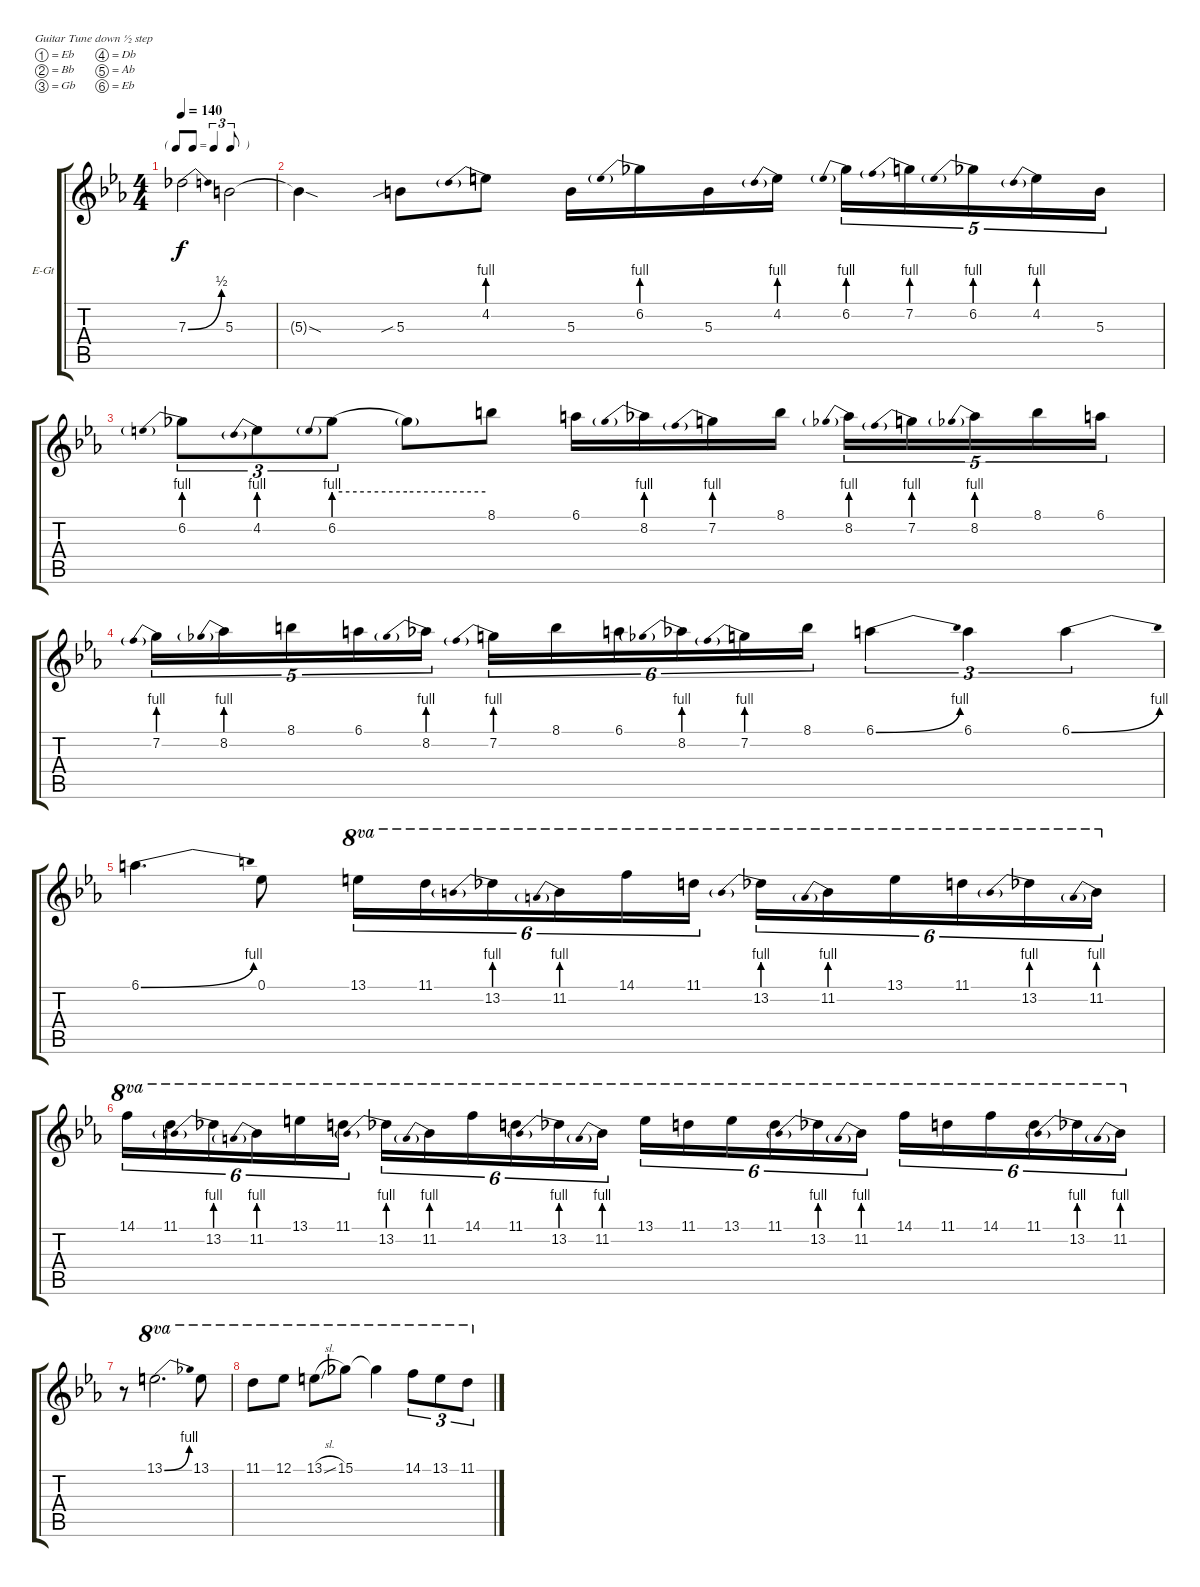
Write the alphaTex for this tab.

\bracketExtendMode groupsimilarinstruments
\firstSystemTrackNameOrientation horizontal
\otherSystemsTrackNameOrientation horizontal
\track ("Overdrive" "E-Gt") {instrument overdrivenguitar}
\staff {score tabs}
\tuning (Eb4 Bb3 Gb3 Db3 Ab2 Eb2)
\ts (4 4)
\tf triplet8th
\tempo 140
\clef g2
\ks eb
7.3{be (bend 0 0 60 2)}.2{dy f} 5.3.2 |
5.3{sod t}.4 5.3{sib}.8 4.2{be (prebend 0 4 60 4)}.8 5.3.16 6.2{be (prebend 0 4 60 4)}.16 5.3.16 4.2{be (prebend 0 4 60 4)}.16 6.2{be (prebend 0 4 60 4)}.16{tu (5 4)} 7.2{be (prebend 0 4 60 4)}.16{tu (5 4)} 6.2{be (prebend 0 4 60 4)}.16{tu (5 4)} 4.2{be (prebend 0 4 60 4)}.16{tu (5 4)} 5.3.16{tu (5 4)} |
6.2{be (prebend 0 4 60 4)}.8{tu (3 2)} 4.2{be (prebend 0 4 60 4)}.8{tu (3 2)} 6.2{be (prebend 0 4 60 4)}.8{tu (3 2)} 6.2{be (hold 0 4 60 4) t}.8 8.1.8 6.1.16 8.2{be (prebend 0 4 60 4)}.16 7.2{be (prebend 0 4 60 4)}.16 8.1.16 8.2{be (prebend 0 4 60 4)}.16{tu (5 4)} 7.2{be (prebend 0 4 60 4)}.16{tu (5 4)} 8.2{be (prebend 0 4 60 4)}.16{tu (5 4)} 8.1.16{tu (5 4)} 6.1.16{tu (5 4)} |
7.2{be (prebend 0 4 60 4)}.16{tu (5 4)} 8.2{be (prebend 0 4 60 4)}.16{tu (5 4)} 8.1.16{tu (5 4)} 6.1.16{tu (5 4)} 8.2{be (prebend 0 4 60 4)}.16{tu (5 4)} 7.2{be (prebend 0 4 60 4)}.16{tu (6 4)} 8.1.16{tu (6 4)} 6.1.16{tu (6 4)} 8.2{be (prebend 0 4 60 4)}.16{tu (6 4)} 7.2{be (prebend 0 4 60 4)}.16{tu (6 4)} 8.1.16{tu (6 4)} 6.1{be (bend 0 0 60 4)}.4{tu (3 2)} 6.1.4{tu (3 2)} 6.1{be (bend 0 0 60 4)}.4{tu (3 2)} |
6.1{be (bend 0 0 60 4)}.4{d} 0.1.8 13.1.16{tu (6 4) ot 8va} 11.1.16{tu (6 4) ot 8va} 13.2{be (prebend 0 4 60 4)}.16{tu (6 4) ot 8va} 11.2{be (prebend 0 4 60 4)}.16{tu (6 4) ot 8va} 14.1.16{tu (6 4) ot 8va} 11.1.16{tu (6 4) ot 8va} 13.2{be (prebend 0 4 60 4)}.16{tu (6 4) ot 8va} 11.2{be (prebend 0 4 60 4)}.16{tu (6 4) ot 8va} 13.1.16{tu (6 4) ot 8va} 11.1.16{tu (6 4) ot 8va} 13.2{be (prebend 0 4 60 4)}.16{tu (6 4) ot 8va} 11.2{be (prebend 0 4 60 4)}.16{tu (6 4) ot 8va} |
14.1.16{tu (6 4) ot 8va} 11.1.16{tu (6 4) ot 8va} 13.2{be (prebend 0 4 60 4)}.16{tu (6 4) ot 8va} 11.2{be (prebend 0 4 60 4)}.16{tu (6 4) ot 8va} 13.1.16{tu (6 4) ot 8va} 11.1.16{tu (6 4) ot 8va} 13.2{be (prebend 0 4 60 4)}.16{tu (6 4) ot 8va} 11.2{be (prebend 0 4 60 4)}.16{tu (6 4) ot 8va} 14.1.16{tu (6 4) ot 8va} 11.1.16{tu (6 4) ot 8va} 13.2{be (prebend 0 4 60 4)}.16{tu (6 4) ot 8va} 11.2{be (prebend 0 4 60 4)}.16{tu (6 4) ot 8va} 13.1.16{tu (6 4) ot 8va} 11.1.16{tu (6 4) ot 8va} 13.1.16{tu (6 4) ot 8va} 11.1.16{tu (6 4) ot 8va} 13.2{be (prebend 0 4 60 4)}.16{tu (6 4) ot 8va} 11.2{be (prebend 0 4 60 4)}.16{tu (6 4) ot 8va} 14.1.16{tu (6 4) ot 8va} 11.1.16{tu (6 4) ot 8va} 14.1.16{tu (6 4) ot 8va} 11.1.16{tu (6 4) ot 8va} 13.2{be (prebend 0 4 60 4)}.16{tu (6 4) ot 8va} 11.2{be (prebend 0 4 60 4)}.16{tu (6 4) ot 8va} |
r.8 13.1{be (bend 0 0 60 4)}.2{d ot 8va} 13.1.8{ot 8va} |
11.1.8{ot 8va} 12.1.8{ot 8va} 13.1{sl}.8{ot 8va} 15.1.8{ot 8va} 15.1{t}.4{ot 8va} 14.1.8{tu (3 2) ot 8va} 13.1.8{tu (3 2) ot 8va} 11.1.8{tu (3 2) ot 8va}
